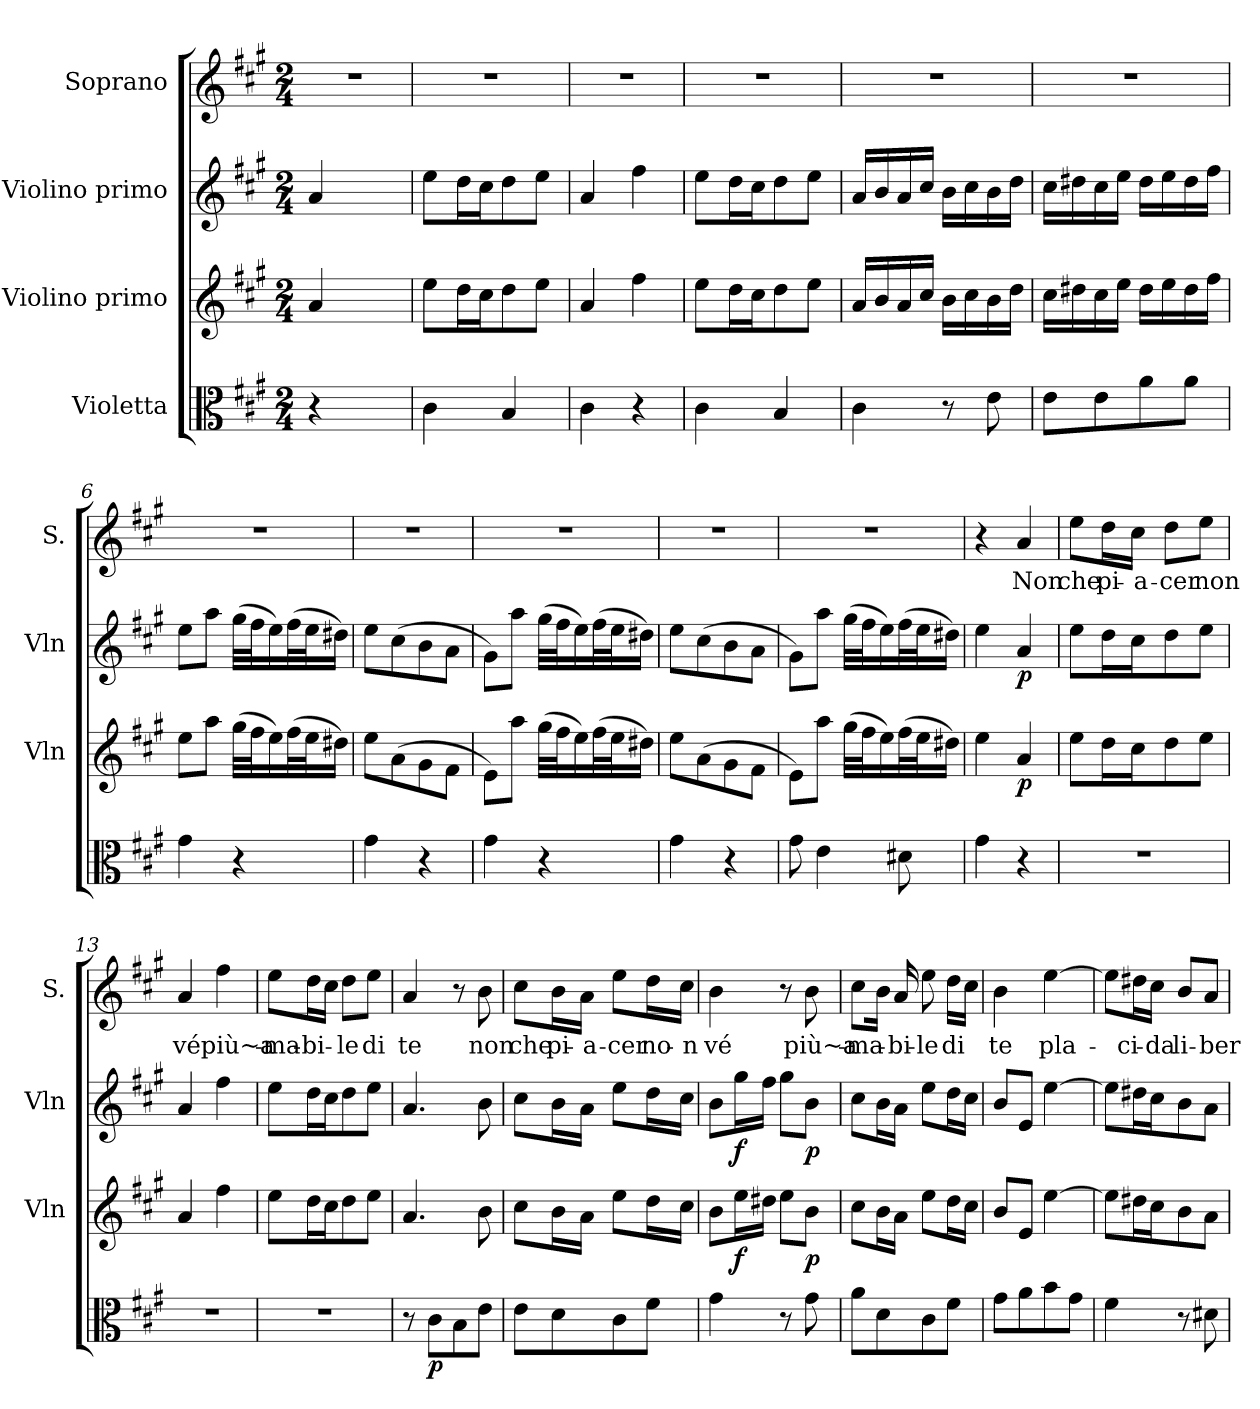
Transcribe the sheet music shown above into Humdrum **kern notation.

**kern	**dynam	**kern	**dynam	**kern	**dynam	**kern	**text	**dynam
*part4	*part4	*part3	*part3	*part2	*part2	*part1	*part1	*part1
*staff4	*staff4	*staff3	*staff3	*staff2	*staff2	*staff1	*staff1	*staff1
*I"Violetta	*	*I"Violino primo	*	*I"Violino primo	*	*I"Soprano	*	*
*	*	*I'Vln	*	*I'Vln	*	*I'S.	*	*
*clefC3	*	*clefG2	*	*clefG2	*	*clefG2	*	*
*k[f#c#g#]	*	*k[f#c#g#]	*	*k[f#c#g#]	*	*k[f#c#g#]	*	*
*M2/4	*	*M2/4	*	*M2/4	*	*M2/4	*	*
=	=	=	=	=	=	=	=	=
4r	.	4a	.	4a	.	2r	.	Allegro
4ryy	.	4ryy	.	4ryy	.	.	.	.
=1	=1	=1	=1	=1	=1	=1	=1	=1
4c#	.	8eeL	.	8eeL	.	2r	.	.
.	.	16ddL	.	16ddL	.	.	.	.
.	.	16cc#J	.	16cc#J	.	.	.	.
4B	.	8dd	.	8dd	.	.	.	.
.	.	8eeJ	.	8eeJ	.	.	.	.
=2	=2	=2	=2	=2	=2	=2	=2	=2
4c#	.	4a	.	4a	.	2r	.	.
4r	.	4ff#	.	4ff#	.	.	.	.
=3	=3	=3	=3	=3	=3	=3	=3	=3
4c#	.	8eeL	.	8eeL	.	2r	.	.
.	.	16ddL	.	16ddL	.	.	.	.
.	.	16cc#J	.	16cc#J	.	.	.	.
4B	.	8dd	.	8dd	.	.	.	.
.	.	8eeJ	.	8eeJ	.	.	.	.
=4	=4	=4	=4	=4	=4	=4	=4	=4
4c#	.	16a/LL	.	16a/LL	.	2r	.	.
.	.	16b/	.	16b/	.	.	.	.
.	.	16a/	.	16a/	.	.	.	.
.	.	16cc#/JJ	.	16cc#/JJ	.	.	.	.
8r	.	16bLL	.	16bLL	.	.	.	.
.	.	16cc#	.	16cc#	.	.	.	.
8e	.	16b	.	16b	.	.	.	.
.	.	16ddJJ	.	16ddJJ	.	.	.	.
=5	=5	=5	=5	=5	=5	=5	=5	=5
8eL	.	16cc#LL	.	16cc#LL	.	2r	.	.
.	.	16dd#X	.	16dd#X	.	.	.	.
8e	.	16cc#	.	16cc#	.	.	.	.
.	.	16eeJJ	.	16eeJJ	.	.	.	.
8a	.	16dd#LL	.	16dd#LL	.	.	.	.
.	.	16ee	.	16ee	.	.	.	.
8aJ	.	16dd#	.	16dd#	.	.	.	.
.	.	16ff#JJ	.	16ff#JJ	.	.	.	.
!!LO:LB:g=z
=6	=6	=6	=6	=6	=6	=6	=6	=6
4g#	.	8eeL	.	8eeL	.	2r	.	.
.	.	8aaJ	.	8aaJ	.	.	.	.
4r	.	(32gg#LLL	.	(32gg#LLL	.	.	.	.
.	.	32ff#J	.	32ff#J	.	.	.	.
.	.	16ee)	.	16ee)	.	.	.	.
.	.	(32ff#L	.	(32ff#L	.	.	.	.
.	.	32eeJ	.	32eeJ	.	.	.	.
.	.	16dd#XJJ)	.	16dd#XJJ)	.	.	.	.
=7	=7	=7	=7	=7	=7	=7	=7	=7
4g#	.	8eeL	.	8eeL	.	2r	.	.
.	.	(8a	.	(8cc#	.	.	.	.
4r	.	8g#	.	8b	.	.	.	.
.	.	8f#J	.	8aJ	.	.	.	.
=8	=8	=8	=8	=8	=8	=8	=8	=8
4g#	.	8eL)	.	8g#L)	.	2r	.	.
.	.	8aaJ	.	8aaJ	.	.	.	.
4r	.	(32gg#LLL	.	(32gg#LLL	.	.	.	.
.	.	32ff#J	.	32ff#J	.	.	.	.
.	.	16ee)	.	16ee)	.	.	.	.
.	.	(32ff#L	.	(32ff#L	.	.	.	.
.	.	32eeJ	.	32eeJ	.	.	.	.
.	.	16dd#XJJ)	.	16dd#XJJ)	.	.	.	.
=9	=9	=9	=9	=9	=9	=9	=9	=9
4g#	.	8eeL	.	8eeL	.	2r	.	.
.	.	(8a	.	(8cc#	.	.	.	.
4r	.	8g#	.	8b	.	.	.	.
.	.	8f#J	.	8aJ	.	.	.	.
=10	=10	=10	=10	=10	=10	=10	=10	=10
8g#	.	8eL)	.	8g#L)	.	2r	.	.
4e	.	8aaJ	.	8aaJ	.	.	.	.
.	.	(32gg#LLL	.	(32gg#LLL	.	.	.	.
.	.	32ff#J	.	32ff#J	.	.	.	.
.	.	16ee)	.	16ee)	.	.	.	.
8d#X	.	(32ff#L	.	(32ff#L	.	.	.	.
.	.	32eeJ	.	32eeJ	.	.	.	.
.	.	16dd#XJJ)	.	16dd#XJJ)	.	.	.	.
!!LO:LB:g=z
=11	=11	=11	=11	=11	=11	=11	=11	=11
4g#	.	4ee	.	4ee	.	4r	.	.
4r	.	4a	p	4a	p	4a	Non	.
=12	=12	=12	=12	=12	=12	=12	=12	=12
2r	.	8eeL	.	8eeL	.	8eeL	che	.
.	.	16ddL	.	16ddL	.	16ddL	pi-	.
.	.	16cc#J	.	16cc#J	.	16cc#JJ	-a-	.
.	.	8dd	.	8dd	.	8ddL	-cer	.
.	.	8eeJ	.	8eeJ	.	8eeJ	non	.
=13	=13	=13	=13	=13	=13	=13	=13	=13
2r	.	4a	.	4a	.	4a	vé	.
.	.	4ff#	.	4ff#	.	4ff#	più~a-	.
=14	=14	=14	=14	=14	=14	=14	=14	=14
2r	.	8eeL	.	8eeL	.	8eeL	-ma-	.
.	.	16ddL	.	16ddL	.	16ddL	-bi-	.
.	.	16cc#J	.	16cc#J	.	16cc#JJ	.	.
.	.	8dd	.	8dd	.	8ddL	-le	.
.	.	8eeJ	.	8eeJ	.	8eeJ	di	.
=15	=15	=15	=15	=15	=15	=15	=15	=15
8r	.	4.a	.	4.a	.	4a	te	.
8c#L	p	.	.	.	.	.	.	.
8B	.	.	.	.	.	8r	.	.
8eJ	.	8b	.	8b	.	8b	non	.
=16	=16	=16	=16	=16	=16	=16	=16	=16
8eL	.	8cc#L	.	8cc#L	.	8cc#L	che	.
8d	.	16bL	.	16bL	.	16bL	pi-	.
.	.	16aJJ	.	16aJJ	.	16aJJ	-a-	.
8c#	.	8eeL	.	8eeL	.	8eeL	-cer	.
8f#J	.	16ddL	.	16ddL	.	16ddL	no-	.
.	.	16cc#JJ	.	16cc#JJ	.	16cc#JJ	-n	.
!!LO:PB:g=z
=17	=17	=17	=17	=17	=17	=17	=17	=17
4g#	.	8bL	.	8bL	.	4b	vé	.
.	.	16eeL	f	16gg#L	f	.	.	.
.	.	16dd#XJJ	.	16ff#JJ	.	.	.	.
8r	.	8eeL	.	8gg#L	.	8r	.	.
8g#	.	8bJ	p	8bJ	p	8b	più~a-	.
=18	=18	=18	=18	=18	=18	=18	=18	=18
8aL	.	8cc#L	.	8cc#L	.	8cc#L	-ma-	.
8d	.	16bL	.	16bL	.	16bJk	.	.
.	.	16aJJ	.	16aJJ	.	16a	-bi-	.
8c#	.	8eeL	.	8eeL	.	8ee	-le	.
8f#J	.	16ddL	.	16ddL	.	16ddLL	di	.
.	.	16cc#JJ	.	16cc#JJ	.	16cc#JJ	.	.
=19	=19	=19	=19	=19	=19	=19	=19	=19
8g#L	.	8bL	.	8bL	.	4b	te	.
8a	.	8eJ	.	8eJ	.	.	.	.
8b	.	[4ee	.	[4ee	.	[4ee	pla-	.
8g#J	.	.	.	.	.	.	.	.
=20	=20	=20	=20	=20	=20	=20	=20	=20
4f#	.	8eeL]	.	8eeL]	.	8eeL]	.	.
.	.	16dd#XL	.	16dd#XL	.	16dd#XL	-ci-	.
.	.	16cc#J	.	16cc#J	.	16cc#JJ	-da	.
8r	.	8b	.	8b	.	8bL	li-	.
8d#X	.	8aJ	.	8aJ	.	8aJ	-ber-	.
=	=	=	=	=	=	=	=	=
*-	*-	*-	*-	*-	*-	*-	*-	*-
